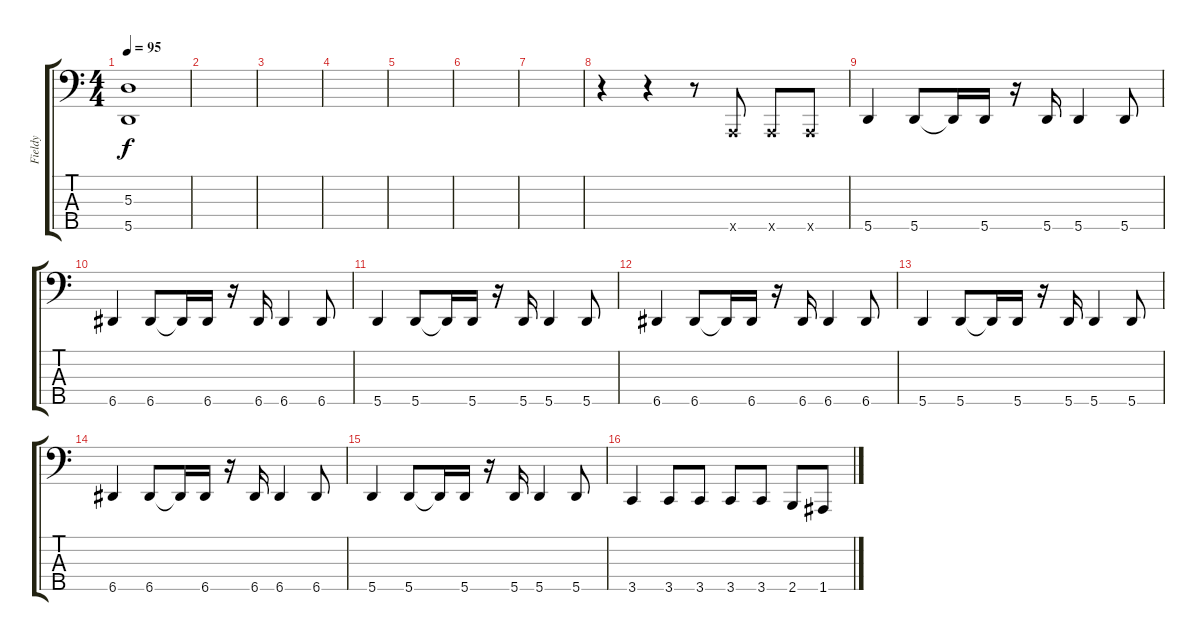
\track ("Fieldy" "Fieldy") {instrument electricbassfinger}
\staff {score tabs}
\tuning (G2 D2 A1 E1 A0) {hide}
\ts (4 4)
\tempo 95
\clef f4
\ks c
(5.3 5.5).1{dy f} |
|
|
|
|
|
|
r.4 r.4 r.8 0.5{x}.8 0.5{x}.8 0.5{x}.8 |
5.5.4 5.5.8 5.5{t}.16 5.5.16 r.16 5.5.16 5.5.4 5.5.8 |
6.5.4 6.5.8 6.5{t}.16 6.5.16 r.16 6.5.16 6.5.4 6.5.8 |
5.5.4 5.5.8 5.5{t}.16 5.5.16 r.16 5.5.16 5.5.4 5.5.8 |
6.5.4 6.5.8 6.5{t}.16 6.5.16 r.16 6.5.16 6.5.4 6.5.8 |
5.5.4 5.5.8 5.5{t}.16 5.5.16 r.16 5.5.16 5.5.4 5.5.8 |
6.5.4 6.5.8 6.5{t}.16 6.5.16 r.16 6.5.16 6.5.4 6.5.8 |
5.5.4 5.5.8 5.5{t}.16 5.5.16 r.16 5.5.16 5.5.4 5.5.8 |
3.5.4 3.5.8 3.5.8 3.5.8 3.5.8 2.5.8 1.5.8
